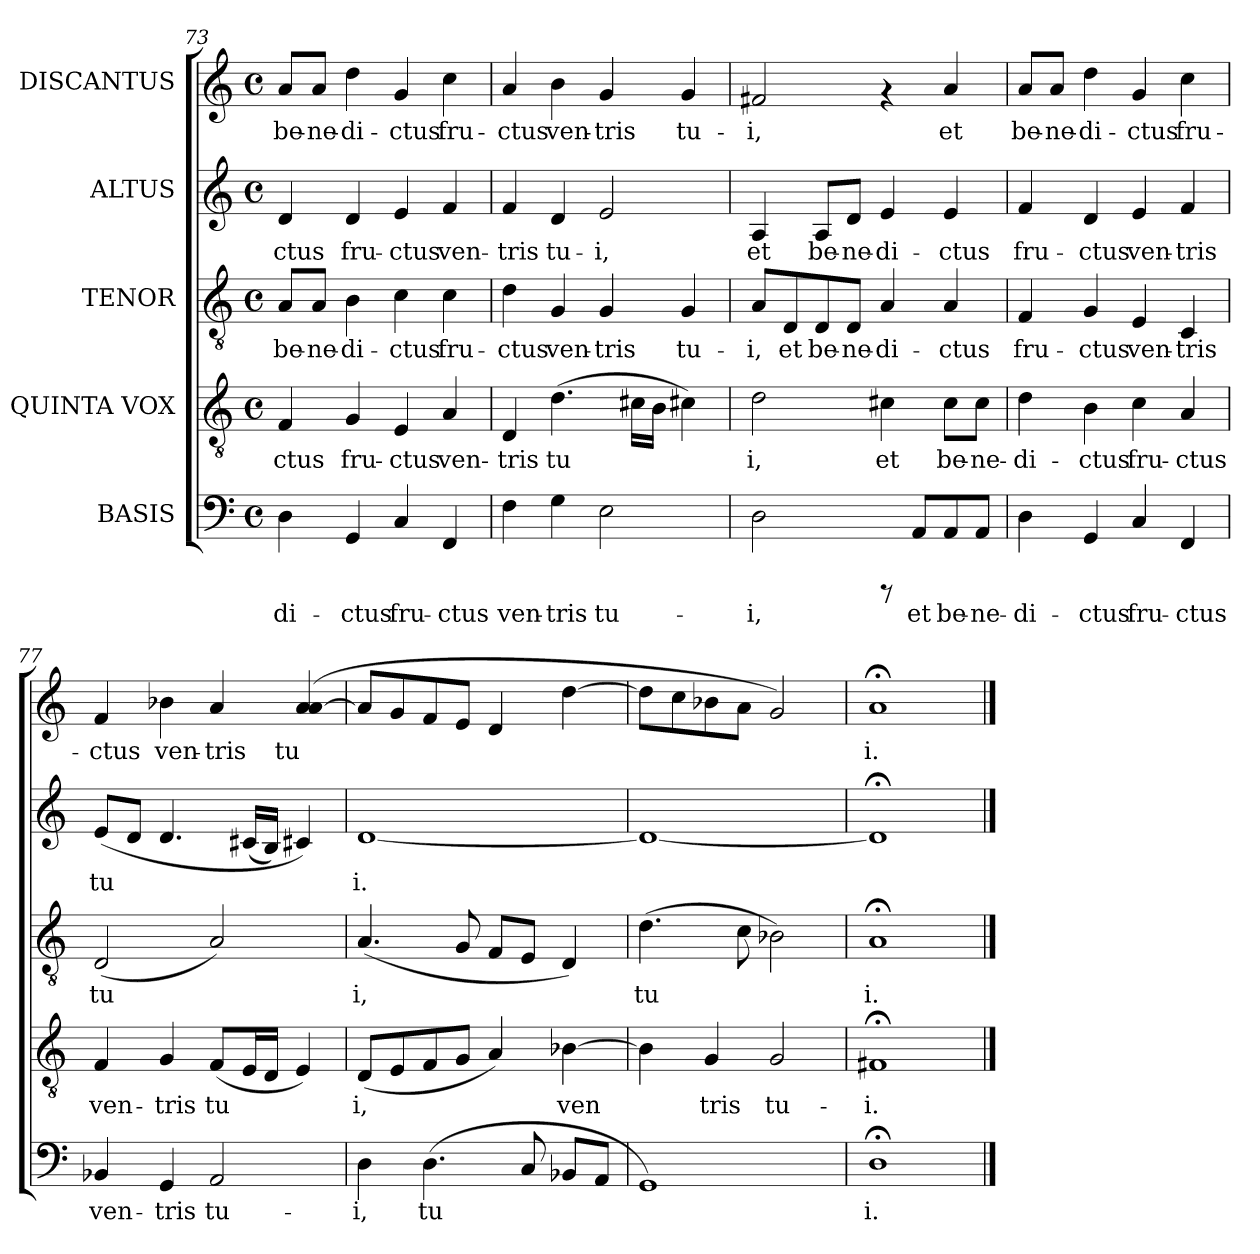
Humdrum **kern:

**kern	**text	**kern	**text	**kern	**text	**kern	**text	**kern	**text
*part5	*part5	*part4	*part4	*part3	*part3	*part2	*part2	*part1	*part1
*staff5	*staff5	*staff4	*staff4	*staff3	*staff3	*staff2	*staff2	*staff1	*staff1
*I"BASIS	*	*I"QUINTA VOX	*	*I"TENOR	*	*I"ALTUS	*	*I"DISCANTUS	*
*clefF4	*	*clefGv2	*	*clefGv2	*	*clefG2	*	*clefG2	*
*k[]	*	*k[]	*	*k[]	*	*k[]	*	*k[]	*
*C:	*	*C:	*	*C:	*	*C:	*	*C:	*
*M4/4	*	*M4/4	*	*M4/4	*	*M4/4	*	*M4/4	*
*met(c)	*	*met(c)	*	*met(c)	*	*met(c)	*	*met(c)	*
=73	=73	=73	=73	=73	=73	=73	=73	=73	=73
!	!LO:LY:b:cj	!	!LO:LY:b:cj	!	!LO:LY:b:rj	!	!LO:LY:b:rj	!	!LO:LY:b:cj
4D\	-di-	4F/	-ctus	8A/L	be-	4d/	-ctus	8a/L	be-
!	!	!	!	!	!LO:LY:b:rj	!	!	!	!LO:LY:b:cj
.	.	.	.	8A/J	-ne-	.	.	8a/J	-ne-
!	!LO:LY:b:cj	!	!LO:LY:b:cj	!	!LO:LY:b:rj	!	!LO:LY:b:rj	!	!LO:LY:b:cj
4GG/	-ctus	4G/	fru-	4B\	-di-	4d/	fru-	4dd\	-di-
!	!LO:LY:b:cj	!	!LO:LY:b:cj	!	!LO:LY:b:rj	!	!LO:LY:b:rj	!	!LO:LY:b:cj
4C/	fru-	4E/	-ctus	4c\	-ctus	4e/	-ctus	4g/	-ctus
!	!LO:LY:b:cj	!	!LO:LY:b:cj	!	!LO:LY:b:rj	!	!LO:LY:b:rj	!	!LO:LY:b:cj
4FF/	-ctus	4A/	ven-	4c\	fru-	4f/	ven-	4cc\	fru-
=74	=74	=74	=74	=74	=74	=74	=74	=74	=74
!	!LO:LY:b:cj	!	!LO:LY:b:cj	!	!LO:LY:b:rj	!	!LO:LY:b:rj	!	!LO:LY:b:cj
4F\	ven-	4D/	-tris	4d\	-ctus	4f/	-tris	4a/	-ctus
!	!LO:LY:b:cj	!	!LO:LY:b:cj	!	!LO:LY:b:rj	!	!LO:LY:b:rj	!	!LO:LY:b:cj
4G\	-tris	(>4.d\	tu-	4G/	ven-	4d/	tu-	4b\	ven-
!	!LO:LY:b:cj	!	!	!	!LO:LY:b:rj	!	!LO:LY:b:rj	!	!LO:LY:b:cj
2E\	tu-	.	.	4G/	-tris	2e/	-i,	4g/	-tris
!	!	!	!LO:LY:b:cj	!	!	!	!	!	!
.	.	16c#\L	--	.	.	.	.	.	.
!	!	!	!LO:LY:b:cj	!	!	!	!	!	!
.	.	16B\J	--	.	.	.	.	.	.
!	!	!	!LO:LY:b:cj	!	!LO:LY:b:rj	!	!	!	!LO:LY:b:cj
.	.	4c#X\)	--	4G/	tu-	.	.	4g/	tu-
!!LO:LB:g=z
=75	=75	=75	=75	=75	=75	=75	=75	=75	=75
!	!LO:LY:b:cj	!	!LO:LY:b:cj	!	!LO:LY:b:rj	!	!LO:LY:b:rj	!	!LO:LY:b:cj
2D\	-i,	2d\	-i,	8A/L	-i,	4A/	et	2f#X/	-i,
!	!	!	!	!	!LO:LY:b:rj	!	!	!	!
.	.	.	.	8D/	et	.	.	.	.
!	!	!	!	!	!LO:LY:b:rj	!	!LO:LY:b:rj	!	!
.	.	.	.	8D/	be-	8A/L	be-	.	.
!	!	!	!	!	!LO:LY:b:rj	!	!LO:LY:b:rj	!	!
.	.	.	.	8D/J	-ne-	8d/J	-ne-	.	.
!	!	!	!LO:LY:b:cj	!	!LO:LY:b:rj	!	!LO:LY:b:rj	!	!
8rCCC	.	4c#X\	et	4A/	-di-	4e/	-di-	4rf	.
!	!LO:LY:b:cj	!	!	!	!	!	!	!	!
8AA/L	et	.	.	.	.	.	.	.	.
!	!LO:LY:b:cj	!	!LO:LY:b:cj	!	!LO:LY:b:rj	!	!LO:LY:b:rj	!	!LO:LY:b:cj
8AA/	be-	8c#\L	be-	4A/	-ctus	4e/	-ctus	4a/	et
!	!LO:LY:b:cj	!	!LO:LY:b:cj	!	!	!	!	!	!
8AA/J	-ne-	8c#\J	-ne-	.	.	.	.	.	.
=76	=76	=76	=76	=76	=76	=76	=76	=76	=76
!	!LO:LY:b:cj	!	!LO:LY:b:cj	!	!LO:LY:b:rj	!	!LO:LY:b:rj	!	!LO:LY:b:cj
4D\	-di-	4d\	-di-	4F/	fru-	4f/	fru-	8a/L	be-
!	!	!	!	!	!	!	!	!	!LO:LY:b:cj
.	.	.	.	.	.	.	.	8a/J	-ne-
!	!LO:LY:b:cj	!	!LO:LY:b:cj	!	!LO:LY:b:rj	!	!LO:LY:b:rj	!	!LO:LY:b:cj
4GG/	-ctus	4B\	-ctus	4G/	-ctus	4d/	-ctus	4dd\	-di-
!	!LO:LY:b:cj	!	!LO:LY:b:cj	!	!LO:LY:b:rj	!	!LO:LY:b:rj	!	!LO:LY:b:cj
4C/	fru-	4c\	fru-	4E/	ven-	4e/	ven-	4g/	-ctus
!	!LO:LY:b:cj	!	!LO:LY:b:cj	!	!LO:LY:b:rj	!	!LO:LY:b:rj	!	!LO:LY:b:cj
4FF/	-ctus	4A/	-ctus	4C/	-tris	4f/	-tris	4cc\	fru-
=77	=77	=77	=77	=77	=77	=77	=77	=77	=77
!	!LO:LY:b:cj	!	!LO:LY:b:cj	!	!LO:LY:b:rj	!	!LO:LY:b:rj	!	!LO:LY:b:cj
4BB-X/	ven-	4F/	ven-	(<2D/	tu-	(<8e/L	tu-	4f/	-ctus
!	!	!	!	!	!	!	!LO:LY:b:rj	!	!
.	.	.	.	.	.	8d/J	--	.	.
!	!LO:LY:b:cj	!	!LO:LY:b:cj	!	!	!	!LO:LY:b:rj	!	!LO:LY:b:cj
4GG/	-tris	4G/	-tris	.	.	4.d/	--	4b-\	ven-
!	!LO:LY:b:cj	!	!LO:LY:b:cj	!	!LO:LY:b:rj	!	!	!	!LO:LY:b:cj
2AA/	tu-	(<8F/L	tu-	2A/)	--	.	.	4a/	-tris
!	!	!	!LO:LY:b:cj	!	!	!	!LO:LY:b:rj	!	!
.	.	16E/	--	.	.	(<16c#/L	--	.	.
!	!	!	!LO:LY:b:cj	!	!	!	!LO:LY:b:rj	!	!
.	.	16D/J	--	.	.	16B/J)	--	.	.
!	!	!	!LO:LY:b:cj	!	!	!	!LO:LY:b:rj	!	!LO:LY:b:cj
.	.	4E/)	--	.	.	4c#X/)	--	(>4a/ [<4a/	tu-
=78	=78	=78	=78	=78	=78	=78	=78	=78	=78
!	!LO:LY:b:cj	!	!LO:LY:b:cj	!	!LO:LY:b:rj	!	!LO:LY:b:rj	!	!LO:LY:b:cj
4D\	-i,	(<8D/L	-i,	(<4.A/	-i,	[<1d	-i.	8a/L]	--
!	!	!	!LO:LY:b:cj	!	!	!	!	!	!LO:LY:b:cj
.	.	8E/	.	.	.	.	.	8g/	--
!	!LO:LY:b:cj	!	!LO:LY:b:cj	!	!	!	!	!	!LO:LY:b:cj
(>4.D\	tu-	8F/	.	.	.	.	.	8f/	--
!	!	!	!LO:LY:b:cj	!	!LO:LY:b:rj	!	!	!	!LO:LY:b:cj
.	.	8G/J	.	8G/	.	.	.	8e/J	--
!	!	!	!LO:LY:b:cj	!	!LO:LY:b:rj	!	!	!	!LO:LY:b:cj
.	.	4A/)	.	8F/L	.	.	.	4d/	--
!	!LO:LY:b:cj	!	!	!	!LO:LY:b:rj	!	!	!	!
8C/	--	.	.	8E/J	.	.	.	.	.
!	!LO:LY:b:cj	!	!LO:LY:b:cj	!	!LO:LY:b:rj	!	!	!	!LO:LY:b:cj
8BB-X/L	--	[>4B-X\	ven-	4D/)	.	.	.	[>4dd\	--
!	!LO:LY:b:cj	!	!	!	!	!	!	!	!
8AA/J	--	.	.	.	.	.	.	.	.
=79	=79	=79	=79	=79	=79	=79	=79	=79	=79
!	!LO:LY:b:cj	!	!LO:LY:b:cj	!	!LO:LY:b:rj	!	!LO:LY:b:rj	!	!LO:LY:b:cj
1GG)	--	4B-\]	--	(>4.d\	tu-	1d_<	.	8dd\L]	--
!	!	!	!	!	!	!	!	!	!LO:LY:b:cj
.	.	.	.	.	.	.	.	8cc\	--
!	!	!	!LO:LY:b:cj	!	!	!	!	!	!LO:LY:b:cj
.	.	4G/	-tris	.	.	.	.	8b-X\	--
!	!	!	!	!	!LO:LY:b:rj	!	!	!	!LO:LY:b:cj
.	.	.	.	8c\	--	.	.	8a\J	--
!	!	!	!LO:LY:b:cj	!	!LO:LY:b:rj	!	!	!	!LO:LY:b:cj
.	.	2G/	tu-	2B-X\)	--	.	.	2g/)	--
=80	=80	=80	=80	=80	=80	=80	=80	=80	=80
!	!LO:LY:b:cj	!	!LO:LY:b:cj	!	!LO:LY:b:rj	!	!LO:LY:b:rj	!	!LO:LY:b:cj
1D;<	-i.	1F#X;<	-i.	1A;<	-i.	1d;<]	.	1a;<	-i.
==	==	==	==	==	==	==	==	==	==
*-	*-	*-	*-	*-	*-	*-	*-	*-	*-
